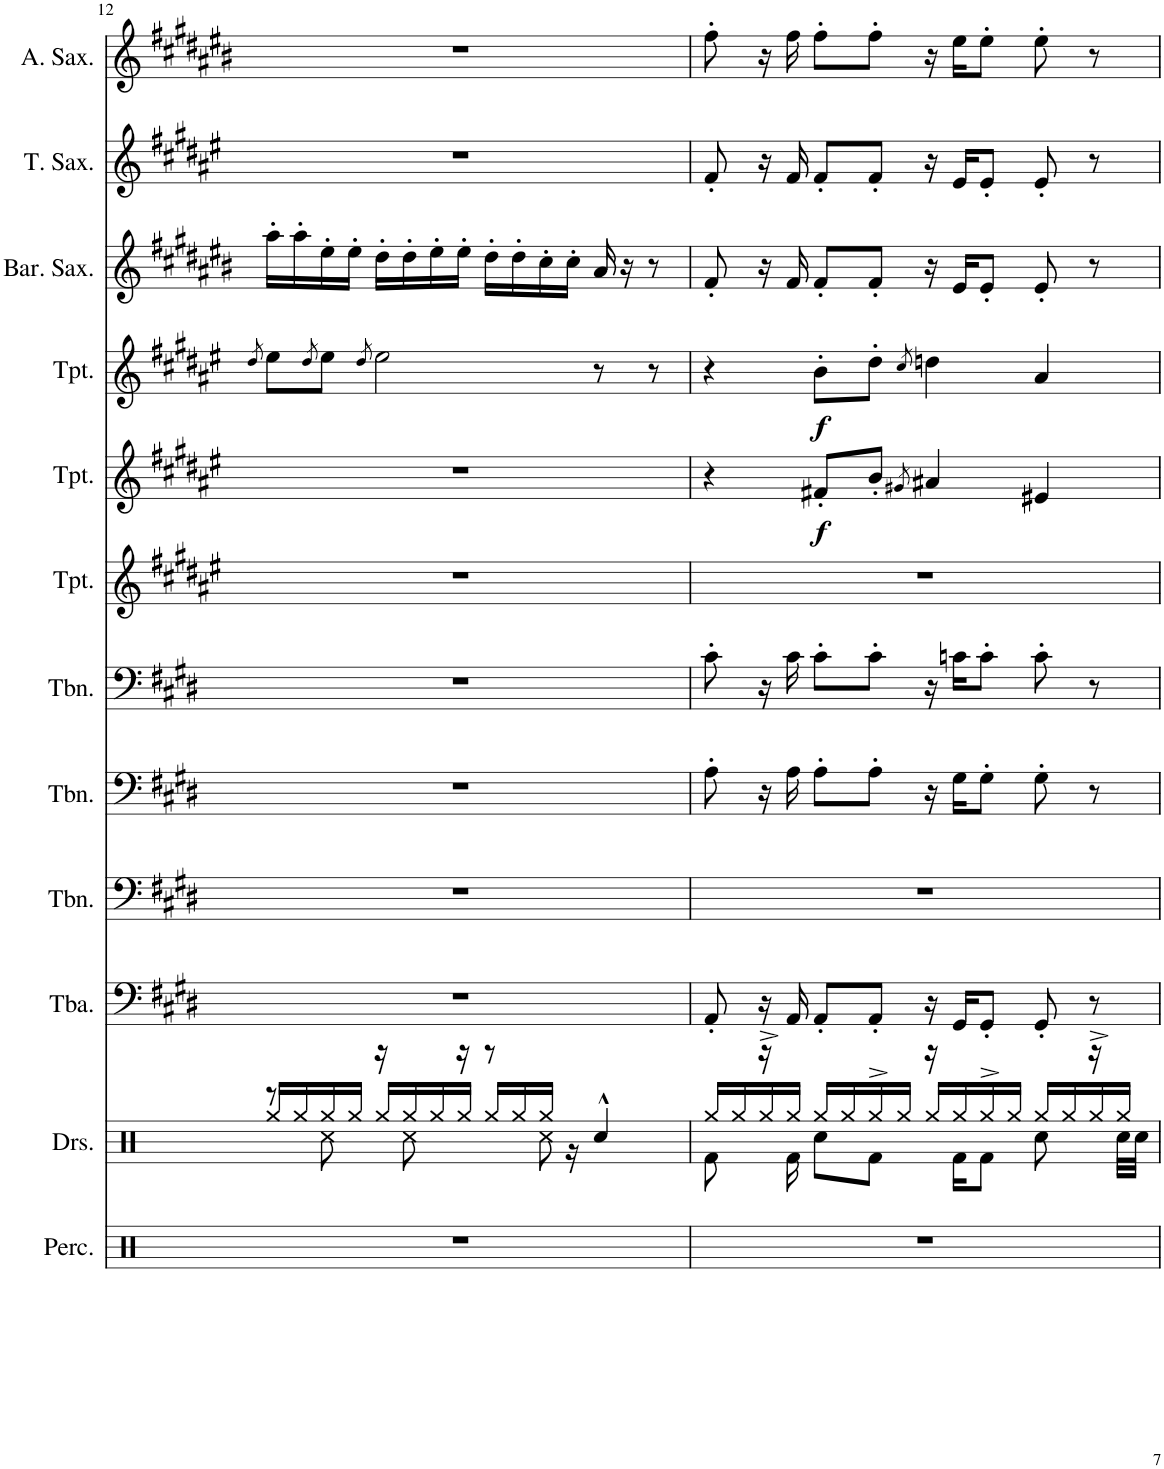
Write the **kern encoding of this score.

**kern	**kern	**kern	**kern	**kern	**kern	**kern	**kern	**dynam	**kern	**dynam	**kern	**kern	**kern
*part12	*part11	*part10	*part9	*part8	*part7	*part6	*part5	*part5	*part4	*part4	*part3	*part2	*part1
*staff12	*staff11	*staff10	*staff9	*staff8	*staff7	*staff6	*staff5	*staff5	*staff4	*staff4	*staff3	*staff2	*staff1
*I"Percussion	*I"Drumset	*I"Tuba	*I"Trombone	*I"Trombone	*I"Trombone	*I"Trumpet	*I"Trumpet	*	*I"Trumpet	*	*I"Baritone Saxophone	*I"Tenor Saxophone	*I"Alto Saxophone
*I'Perc.	*I'Drs.	*I'Tba.	*I'Tbn.	*I'Tbn.	*I'Tbn.	*I'Tpt.	*I'Tpt.	*	*I'Tpt.	*	*I'Bar. Sax.	*I'T. Sax.	*I'A. Sax.
!!LO:PB:g=z
*clefX	*clefX	*clefF4	*clefF4	*clefF4	*clefF4	*clefG2	*clefG2	*	*clefG2	*	*clefG2	*clefG2	*clefG2
*	*	*	*	*	*	*Trd1c2	*Trd1c2	*	*Trd1c2	*	*Trd12c21	*Trd8c14	*Trd5c9
*k[]	*k[]	*k[f#c#g#d#]	*k[f#c#g#d#]	*k[f#c#g#d#]	*k[f#c#g#d#]	*k[f#c#g#d#a#e#]	*k[f#c#g#d#a#e#]	*	*k[f#c#g#d#a#e#]	*	*k[f#c#g#d#a#e#b#]	*k[f#c#g#d#a#e#]	*k[f#c#g#d#a#e#b#]
*M4/4	*M4/4	*M4/4	*M4/4	*M4/4	*M4/4	*M4/4	*M4/4	*	*M4/4	*	*M4/4	*M4/4	*M4/4
=12	=12	=12	=12	=12	=12	=12	=12	=12	=12	=12	=12	=12	=12
.	.	.	.	.	.	.	.	.	8qdd#/	.	.	.	.
*	*^	*	*	*	*	*	*	*	*	*	*	*	*
1r	8r	16Rgg/LL	1r	1r	1r	1r	1r	1r	.	8ee#\L	.	16aa#'\LL	1r	1r
.	.	16Rgg/	.	.	.	.	.	.	.	.	.	16aa#'\	.	.
.	.	.	.	.	.	.	.	.	.	8qdd#/	.	.	.	.
.	8Rcc\	16Rgg/	.	.	.	.	.	.	.	8ee#\J	.	16ee#'\	.	.
.	.	16Rgg/JJ	.	.	.	.	.	.	.	.	.	16ee#'\JJ	.	.
.	.	.	.	.	.	.	.	.	.	8qdd#/	.	.	.	.
.	16r	16Rgg/LL	.	.	.	.	.	.	.	2ee#\	.	16dd#'\LL	.	.
.	8Rcc\	16Rgg/	.	.	.	.	.	.	.	.	.	16dd#'\	.	.
.	.	16Rgg/	.	.	.	.	.	.	.	.	.	16ee#'\	.	.
.	16r	16Rgg/JJ	.	.	.	.	.	.	.	.	.	16ee#'\JJ	.	.
.	8r	16Rgg/LL	.	.	.	.	.	.	.	.	.	16dd#'\LL	.	.
.	.	16Rgg/	.	.	.	.	.	.	.	.	.	16dd#'\	.	.
.	8Rcc\	16Rgg/JJ	.	.	.	.	.	.	.	.	.	16cc#'\	.	.
.	.	16r	.	.	.	.	.	.	.	.	.	16cc#'\JJ	.	.
.	4Rcc^^/	4ryy	.	.	.	.	.	.	.	8r	.	16a#/	.	.
.	.	.	.	.	.	.	.	.	.	.	.	16r	.	.
.	.	.	.	.	.	.	.	.	.	8r	.	8r	.	.
=13	=13	=13	=13	=13	=13	=13	=13	=13	=13	=13	=13	=13	=13	=13
1r	8Rf\	16Rgg/LL	8AA'/	1r	8A'\	8c#'\	1r	4r	.	4r	.	8f#'/	8f#'/	8ff#'\
.	.	16Rgg/	.	.	.	.	.	.	.	.	.	.	.	.
.	16r	16Rgg^/	16r	.	16r	16r	.	.	.	.	.	16r	16r	16r
.	16Rf\	16Rgg/JJ	16AA/	.	16A\	16c#\	.	.	.	.	.	16f#/	16f#/	16ff#\
!	!	!	!	!	!	!	!	!	!LO:DY:b	!	!LO:DY:b	!	!	!
.	8Rcc\L	16Rgg/LL	8AA'/L	.	8A'\L	8c#'\L	.	8f#X'/L	f	8b'\L	f	8f#'/L	8f#'/L	8ff#'\L
.	.	16Rgg/	.	.	.	.	.	.	.	.	.	.	.	.
.	8Rf\J	16Rgg^/	8AA'/J	.	8A'\J	8c#'\J	.	8b'/J	.	8dd#'\J	.	8f#'/J	8f#'/J	8ff#'\J
.	.	16Rgg/JJ	.	.	.	.	.	.	.	.	.	.	.	.
.	.	.	.	.	.	.	.	8qg#X/	.	8qcc#/	.	.	.	.
.	16r	16Rgg/LL	16r	.	16r	16r	.	4a#X/	.	4ddn\	.	16r	16r	16r
.	16Rf\KL	16Rgg/	16GG#/KL	.	16G#\KL	16cn\KL	.	.	.	.	.	16e#/KL	16e#/KL	16ee#\KL
.	8Rf\J	16Rgg^/	8GG#'/J	.	8G#'\J	8c'\J	.	.	.	.	.	8e#'/J	8e#'/J	8ee#'\J
.	.	16Rgg/JJ	.	.	.	.	.	.	.	.	.	.	.	.
.	8Rcc\	16Rgg/LL	8GG#'/	.	8G#'\	8c'\	.	4e#X/	.	4a#/	.	8e#'/	8e#'/	8ee#'\
.	.	16Rgg/	.	.	.	.	.	.	.	.	.	.	.	.
.	16r	16Rgg^/	8r	.	8r	8r	.	.	.	.	.	8r	8r	8r
.	32Rcc\LLL	16Rgg/JJ	.	.	.	.	.	.	.	.	.	.	.	.
.	32Rcc\JJJ	.	.	.	.	.	.	.	.	.	.	.	.	.
*	*v	*v	*	*	*	*	*	*	*	*	*	*	*	*
=	=	=	=	=	=	=	=	=	=	=	=	=	=
*-	*-	*-	*-	*-	*-	*-	*-	*-	*-	*-	*-	*-	*-
